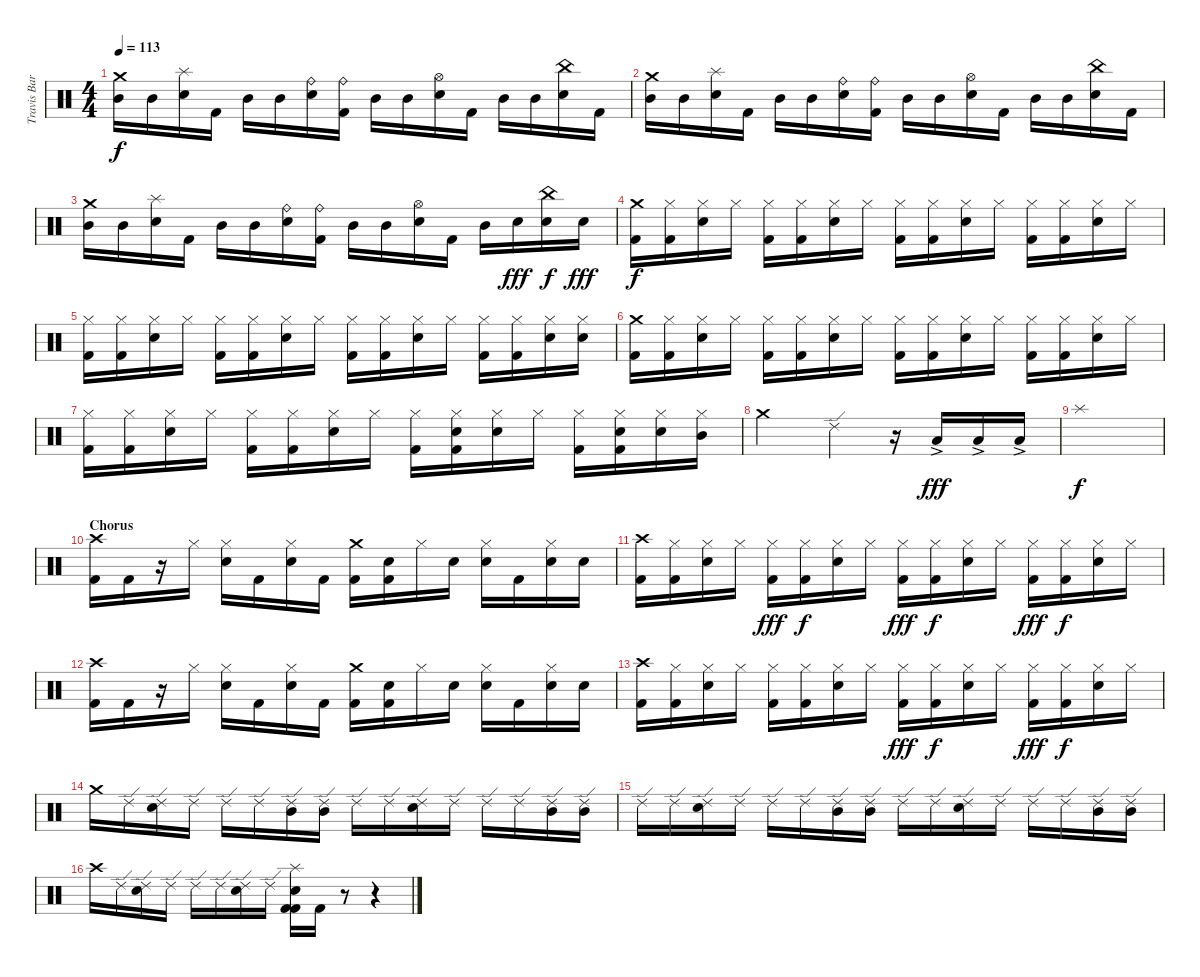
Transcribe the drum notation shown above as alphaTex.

\track ("Travis Barker (Drums)" "Travis Bar") {instrument percussion}
\staff {score}
\articulation defaults
\ts (4 4)
\tempo 113
\clef neutral
\ks c
("Crash medium (hit)" "Mid Tom (hit)").16{dy f} "Mid Tom (hit)".16 ("Splash (hit)" "Electric Snare (hit)").16 "Kick (hit) 2".16 "Mid Tom (hit)".16 "Mid Tom (hit)".16 ("Ride (bell)" "Electric Snare (hit)").16 ("Ride (bell)" "Kick (hit) 2").16 "Mid Tom (hit)".16 "Mid Tom (hit)".16 ("Hi-Hat (open)" "Electric Snare (hit)").16 "Kick (hit) 2".16 "Mid Tom (hit)".16 "Mid Tom (hit)".16 ("China (hit)" "Electric Snare (hit)").16 "Kick (hit) 2".16 |
("Crash medium (hit)" "Mid Tom (hit)").16 "Mid Tom (hit)".16 ("Splash (hit)" "Electric Snare (hit)").16 "Kick (hit) 2".16 "Mid Tom (hit)".16 "Mid Tom (hit)".16 ("Ride (bell)" "Electric Snare (hit)").16 ("Ride (bell)" "Kick (hit) 2").16 "Mid Tom (hit)".16 "Mid Tom (hit)".16 ("Hi-Hat (open)" "Electric Snare (hit)").16 "Kick (hit) 2".16 "Mid Tom (hit)".16 "Mid Tom (hit)".16 ("China (hit)" "Electric Snare (hit)").16 "Kick (hit) 2".16 |
("Crash medium (hit)" "Mid Tom (hit)").16 "Mid Tom (hit)".16 ("Splash (hit)" "Electric Snare (hit)").16 "Kick (hit) 2".16 "Mid Tom (hit)".16 "Mid Tom (hit)".16 ("Ride (bell)" "Electric Snare (hit)").16 ("Ride (bell)" "Kick (hit) 2").16 "Mid Tom (hit)".16 "Mid Tom (hit)".16 ("Hi-Hat (open)" "Electric Snare (hit)").16 "Kick (hit) 2".16 "Mid Tom (hit)".16 "Electric Snare (hit)".16{dy fff} ("China (hit)" "Electric Snare (hit)").16{dy f} "Electric Snare (hit)".16{dy fff} |
("Crash medium (hit)" "Kick (hit) 2").16{dy f} ("Hi-Hat (closed)" "Kick (hit) 2").16 ("Hi-Hat (closed)" "Electric Snare (hit)").16 "Hi-Hat (closed)".16 ("Hi-Hat (closed)" "Kick (hit) 2").16 ("Hi-Hat (closed)" "Kick (hit) 2").16 ("Hi-Hat (closed)" "Electric Snare (hit)").16 "Hi-Hat (closed)".16 ("Hi-Hat (closed)" "Kick (hit) 2").16 ("Hi-Hat (closed)" "Kick (hit) 2").16 ("Hi-Hat (closed)" "Electric Snare (hit)").16 "Hi-Hat (closed)".16 ("Hi-Hat (closed)" "Kick (hit) 2").16 ("Hi-Hat (closed)" "Kick (hit) 2").16 ("Hi-Hat (closed)" "Electric Snare (hit)").16 "Hi-Hat (closed)".16 |
("Hi-Hat (closed)" "Kick (hit) 2").16 ("Hi-Hat (closed)" "Kick (hit) 2").16 ("Hi-Hat (closed)" "Electric Snare (hit)").16 "Hi-Hat (closed)".16 ("Hi-Hat (closed)" "Kick (hit) 2").16 ("Hi-Hat (closed)" "Kick (hit) 2").16 ("Hi-Hat (closed)" "Electric Snare (hit)").16 "Hi-Hat (closed)".16 ("Hi-Hat (closed)" "Kick (hit) 2").16 ("Hi-Hat (closed)" "Kick (hit) 2").16 ("Hi-Hat (closed)" "Electric Snare (hit)").16 "Hi-Hat (closed)".16 ("Hi-Hat (closed)" "Kick (hit) 2").16 ("Hi-Hat (closed)" "Kick (hit) 2").16 ("Hi-Hat (closed)" "Electric Snare (hit)").16 ("Hi-Hat (closed)" "Electric Snare (hit)").16 |
("Crash medium (hit)" "Kick (hit) 2").16 ("Hi-Hat (closed)" "Kick (hit) 2").16 ("Hi-Hat (closed)" "Electric Snare (hit)").16 "Hi-Hat (closed)".16 ("Hi-Hat (closed)" "Kick (hit) 2").16 ("Hi-Hat (closed)" "Kick (hit) 2").16 ("Hi-Hat (closed)" "Electric Snare (hit)").16 "Hi-Hat (closed)".16 ("Hi-Hat (closed)" "Kick (hit) 2").16 ("Hi-Hat (closed)" "Kick (hit) 2").16 ("Hi-Hat (closed)" "Electric Snare (hit)").16 "Hi-Hat (closed)".16 ("Hi-Hat (closed)" "Kick (hit) 2").16 ("Hi-Hat (closed)" "Kick (hit) 2").16 ("Hi-Hat (closed)" "Electric Snare (hit)").16 "Hi-Hat (closed)".16 |
("Hi-Hat (closed)" "Kick (hit) 2").16 ("Hi-Hat (closed)" "Kick (hit) 2").16 ("Hi-Hat (closed)" "Electric Snare (hit)").16 "Hi-Hat (closed)".16 ("Hi-Hat (closed)" "Kick (hit) 2").16 ("Hi-Hat (closed)" "Kick (hit) 2").16 ("Hi-Hat (closed)" "Electric Snare (hit)").16 "Hi-Hat (closed)".16 ("Hi-Hat (closed)" "Kick (hit) 2").16 ("Hi-Hat (closed)" "Electric Snare (hit)" "Kick (hit) 2").16 ("Hi-Hat (closed)" "Electric Snare (hit)").16 "Hi-Hat (closed)".16 ("Hi-Hat (closed)" "Kick (hit) 2").16 ("Hi-Hat (closed)" "Electric Snare (hit)" "Kick (hit) 2").16 ("Hi-Hat (closed)" "Electric Snare (hit)").16 ("Hi-Hat (closed)" "Mid Tom (hit)").16 |
"Crash medium (hit)".2 "Ride (edge) 2".4 r.16 "Low Tom (hit)"{ac}.16{dy fff} "Low Tom (hit)"{ac}.16 "Low Tom (hit)"{ac}.16 |
"Splash (hit)".1{dy f} |
\section ("" "Chorus")
("Crash high (hit)" "Kick (hit) 2").16 "Kick (hit) 2".16 r.16 "Hi-Hat (closed)".16 ("Hi-Hat (closed)" "Electric Snare (hit)").16 "Kick (hit) 2".16 ("Hi-Hat (closed)" "Electric Snare (hit)").16 "Kick (hit) 2".16 ("Crash medium (hit)" "Kick (hit) 2").16 ("Electric Snare (hit)" "Kick (hit) 2").16 "Hi-Hat (closed)".16 "Electric Snare (hit)".16 ("Hi-Hat (closed)" "Electric Snare (hit)").16 "Kick (hit) 2".16 ("Hi-Hat (closed)" "Electric Snare (hit)").16 "Electric Snare (hit)".16 |
("Crash high (hit)" "Kick (hit) 2").16 ("Hi-Hat (closed)" "Kick (hit) 2").16 ("Hi-Hat (closed)" "Electric Snare (hit)").16 "Hi-Hat (closed)".16 ("Hi-Hat (closed)" "Kick (hit) 2").16{dy fff} ("Hi-Hat (closed)" "Kick (hit) 2").16{dy f} ("Hi-Hat (closed)" "Electric Snare (hit)").16 "Hi-Hat (closed)".16 ("Hi-Hat (closed)" "Kick (hit) 2").16{dy fff} ("Hi-Hat (closed)" "Kick (hit) 2").16{dy f} ("Hi-Hat (closed)" "Electric Snare (hit)").16 "Hi-Hat (closed)".16 ("Hi-Hat (closed)" "Kick (hit) 2").16{dy fff} ("Hi-Hat (closed)" "Kick (hit) 2").16{dy f} ("Hi-Hat (closed)" "Electric Snare (hit)").16 "Hi-Hat (closed)".16 |
("Crash high (hit)" "Kick (hit) 2").16 "Kick (hit) 2".16 r.16 "Hi-Hat (closed)".16 ("Hi-Hat (closed)" "Electric Snare (hit)").16 "Kick (hit) 2".16 ("Hi-Hat (closed)" "Electric Snare (hit)").16 "Kick (hit) 2".16 ("Crash medium (hit)" "Kick (hit) 2").16 ("Electric Snare (hit)" "Kick (hit) 2").16 "Hi-Hat (closed)".16 "Electric Snare (hit)".16 ("Hi-Hat (closed)" "Electric Snare (hit)").16 "Kick (hit) 2".16 ("Hi-Hat (closed)" "Electric Snare (hit)").16 "Electric Snare (hit)".16 |
("Crash high (hit)" "Kick (hit) 2").16 ("Hi-Hat (closed)" "Kick (hit) 2").16 ("Hi-Hat (closed)" "Electric Snare (hit)").16 "Hi-Hat (closed)".16 ("Hi-Hat (closed)" "Kick (hit) 2").16 ("Hi-Hat (closed)" "Kick (hit) 2").16 ("Hi-Hat (closed)" "Electric Snare (hit)").16 "Hi-Hat (closed)".16 ("Hi-Hat (closed)" "Kick (hit) 2").16{dy fff} ("Hi-Hat (closed)" "Kick (hit) 2").16{dy f} ("Hi-Hat (closed)" "Electric Snare (hit)").16 "Hi-Hat (closed)".16 ("Hi-Hat (closed)" "Kick (hit) 2").16{dy fff} ("Hi-Hat (closed)" "Kick (hit) 2").16{dy f} ("Hi-Hat (closed)" "Electric Snare (hit)").16 "Hi-Hat (closed)".16 |
"Crash medium (hit)".16 "Ride (edge) 2".16 ("Ride (edge) 2" "Electric Snare (hit)").16 "Ride (edge) 2".16 "Ride (edge) 2".16 "Ride (edge) 2".16 ("Ride (edge) 2" "Mid Tom (hit)").16 ("Ride (edge) 2" "Mid Tom (hit)").16 "Ride (edge) 2".16 "Ride (edge) 2".16 ("Ride (edge) 2" "Electric Snare (hit)").16 "Ride (edge) 2".16 "Ride (edge) 2".16 "Ride (edge) 2".16 ("Ride (edge) 2" "Mid Tom (hit)").16 ("Ride (edge) 2" "Mid Tom (hit)").16 |
"Ride (edge) 2".16 "Ride (edge) 2".16 ("Ride (edge) 2" "Electric Snare (hit)").16 "Ride (edge) 2".16 "Ride (edge) 2".16 "Ride (edge) 2".16 ("Ride (edge) 2" "Mid Tom (hit)").16 ("Ride (edge) 2" "Mid Tom (hit)").16 "Ride (edge) 2".16 "Ride (edge) 2".16 ("Ride (edge) 2" "Electric Snare (hit)").16 "Ride (edge) 2".16 "Ride (edge) 2".16 "Ride (edge) 2".16 ("Ride (edge) 2" "Mid Tom (hit)").16 ("Ride (edge) 2" "Mid Tom (hit)").16 |
"Crash high (hit)".16 "Ride (edge) 2".16 ("Ride (edge) 2" "Electric Snare (hit)").16 "Ride (edge) 2".16 "Ride (edge) 2".16 "Ride (edge) 2".16 ("Ride (edge) 2" "Electric Snare (hit)").16 "Ride (edge) 2".16 ("Splash (hit)" "Electric Snare (hit)" "Kick (hit) 2" "Kick (hit) 2").16 "Kick (hit) 2".16 r.8 r.4
